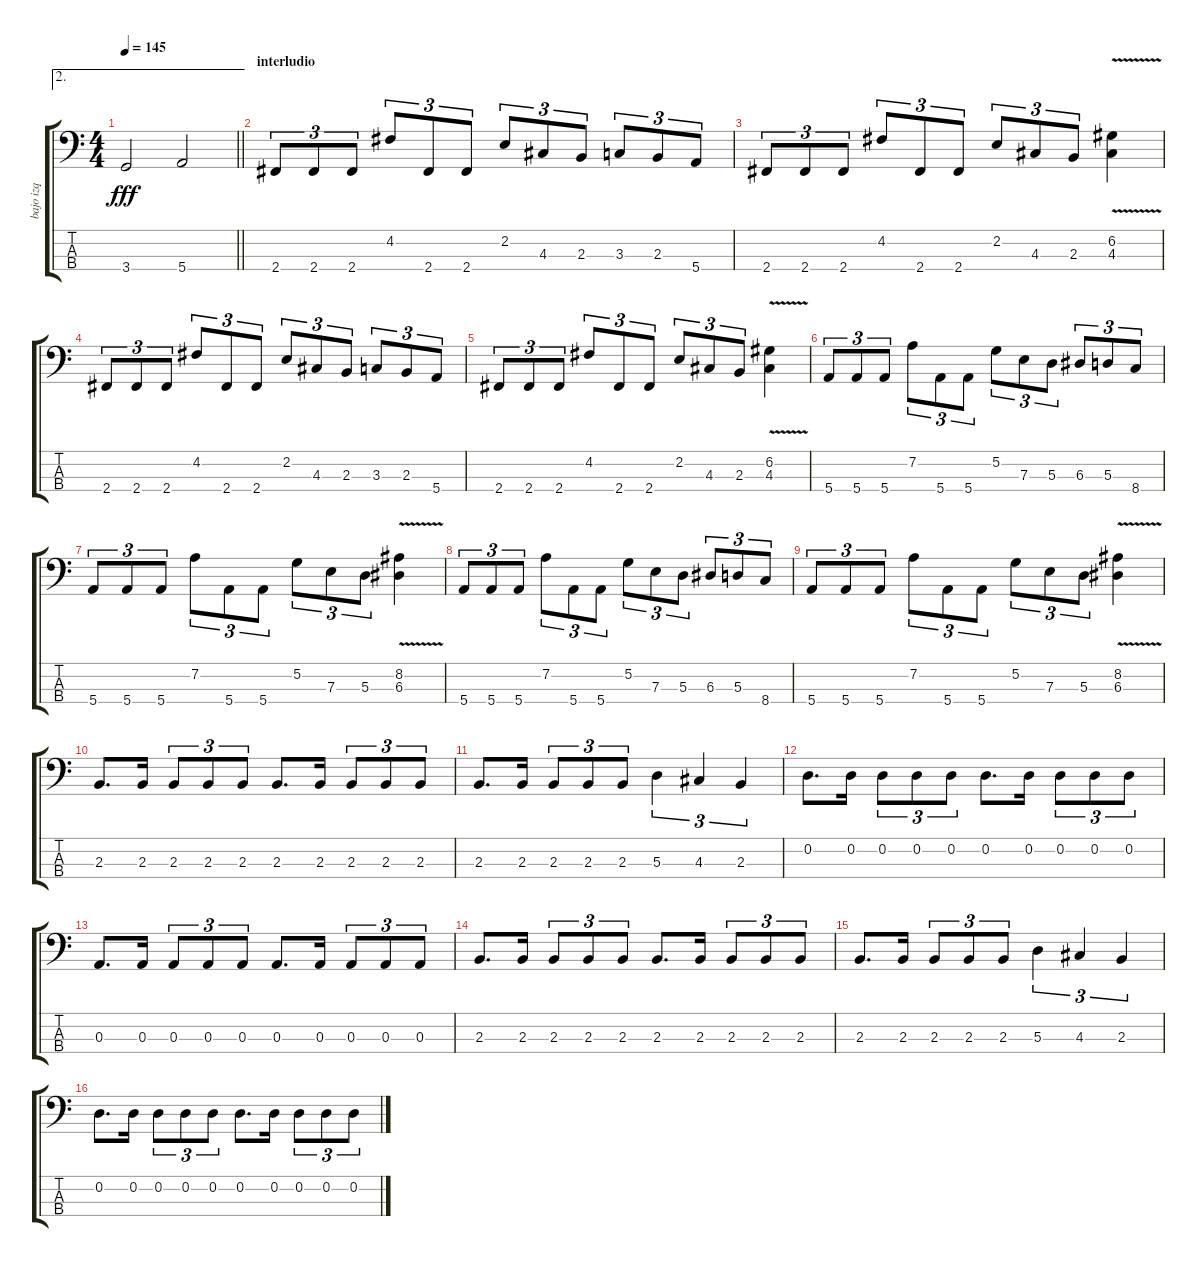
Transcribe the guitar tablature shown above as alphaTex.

\track ("bajo izq" "bajo izq") {instrument electricbasspick}
\staff {score tabs}
\tuning (G2 D2 A1 E1) {hide}
\ae 2
\ts (4 4)
\tempo 145
\clef f4
\barLineRight lightlight
\ks c
3.4.2{dy fff} 5.4.2 |
\section ("" "interludio")
2.4.8{tu (3 2)} 2.4.8{tu (3 2)} 2.4.8{tu (3 2)} 4.2.8{tu (3 2)} 2.4.8{tu (3 2)} 2.4.8{tu (3 2)} 2.2.8{tu (3 2)} 4.3.8{tu (3 2)} 2.3.8{tu (3 2)} 3.3.8{tu (3 2)} 2.3.8{tu (3 2)} 5.4.8{tu (3 2)} |
2.4.8{tu (3 2)} 2.4.8{tu (3 2)} 2.4.8{tu (3 2)} 4.2.8{tu (3 2)} 2.4.8{tu (3 2)} 2.4.8{tu (3 2)} 2.2.8{tu (3 2)} 4.3.8{tu (3 2)} 2.3.8{tu (3 2)} (6.2 4.3{v}).4 |
2.4.8{tu (3 2)} 2.4.8{tu (3 2)} 2.4.8{tu (3 2)} 4.2.8{tu (3 2)} 2.4.8{tu (3 2)} 2.4.8{tu (3 2)} 2.2.8{tu (3 2)} 4.3.8{tu (3 2)} 2.3.8{tu (3 2)} 3.3.8{tu (3 2)} 2.3.8{tu (3 2)} 5.4.8{tu (3 2)} |
2.4.8{tu (3 2)} 2.4.8{tu (3 2)} 2.4.8{tu (3 2)} 4.2.8{tu (3 2)} 2.4.8{tu (3 2)} 2.4.8{tu (3 2)} 2.2.8{tu (3 2)} 4.3.8{tu (3 2)} 2.3.8{tu (3 2)} (6.2 4.3{v}).4 |
5.4.8{tu (3 2)} 5.4.8{tu (3 2)} 5.4.8{tu (3 2)} 7.2.8{tu (3 2)} 5.4.8{tu (3 2)} 5.4.8{tu (3 2)} 5.2.8{tu (3 2)} 7.3.8{tu (3 2)} 5.3.8{tu (3 2)} 6.3.8{tu (3 2)} 5.3.8{tu (3 2)} 8.4.8{tu (3 2)} |
5.4.8{tu (3 2)} 5.4.8{tu (3 2)} 5.4.8{tu (3 2)} 7.2.8{tu (3 2)} 5.4.8{tu (3 2)} 5.4.8{tu (3 2)} 5.2.8{tu (3 2)} 7.3.8{tu (3 2)} 5.3.8{tu (3 2)} (8.2 6.3{v}).4 |
5.4.8{tu (3 2)} 5.4.8{tu (3 2)} 5.4.8{tu (3 2)} 7.2.8{tu (3 2)} 5.4.8{tu (3 2)} 5.4.8{tu (3 2)} 5.2.8{tu (3 2)} 7.3.8{tu (3 2)} 5.3.8{tu (3 2)} 6.3.8{tu (3 2)} 5.3.8{tu (3 2)} 8.4.8{tu (3 2)} |
5.4.8{tu (3 2)} 5.4.8{tu (3 2)} 5.4.8{tu (3 2)} 7.2.8{tu (3 2)} 5.4.8{tu (3 2)} 5.4.8{tu (3 2)} 5.2.8{tu (3 2)} 7.3.8{tu (3 2)} 5.3.8{tu (3 2)} (8.2 6.3{v}).4 |
2.3.8{d} 2.3.16 2.3.8{tu (3 2)} 2.3.8{tu (3 2)} 2.3.8{tu (3 2)} 2.3.8{d} 2.3.16 2.3.8{tu (3 2)} 2.3.8{tu (3 2)} 2.3.8{tu (3 2)} |
2.3.8{d} 2.3.16 2.3.8{tu (3 2)} 2.3.8{tu (3 2)} 2.3.8{tu (3 2)} 5.3.4{tu (3 2)} 4.3.4{tu (3 2)} 2.3.4{tu (3 2)} |
0.2.8{d} 0.2.16 0.2.8{tu (3 2)} 0.2.8{tu (3 2)} 0.2.8{tu (3 2)} 0.2.8{d} 0.2.16 0.2.8{tu (3 2)} 0.2.8{tu (3 2)} 0.2.8{tu (3 2)} |
0.3.8{d} 0.3.16 0.3.8{tu (3 2)} 0.3.8{tu (3 2)} 0.3.8{tu (3 2)} 0.3.8{d} 0.3.16 0.3.8{tu (3 2)} 0.3.8{tu (3 2)} 0.3.8{tu (3 2)} |
2.3.8{d} 2.3.16 2.3.8{tu (3 2)} 2.3.8{tu (3 2)} 2.3.8{tu (3 2)} 2.3.8{d} 2.3.16 2.3.8{tu (3 2)} 2.3.8{tu (3 2)} 2.3.8{tu (3 2)} |
2.3.8{d} 2.3.16 2.3.8{tu (3 2)} 2.3.8{tu (3 2)} 2.3.8{tu (3 2)} 5.3.4{tu (3 2)} 4.3.4{tu (3 2)} 2.3.4{tu (3 2)} |
0.2.8{d} 0.2.16 0.2.8{tu (3 2)} 0.2.8{tu (3 2)} 0.2.8{tu (3 2)} 0.2.8{d} 0.2.16 0.2.8{tu (3 2)} 0.2.8{tu (3 2)} 0.2.8{tu (3 2)}
